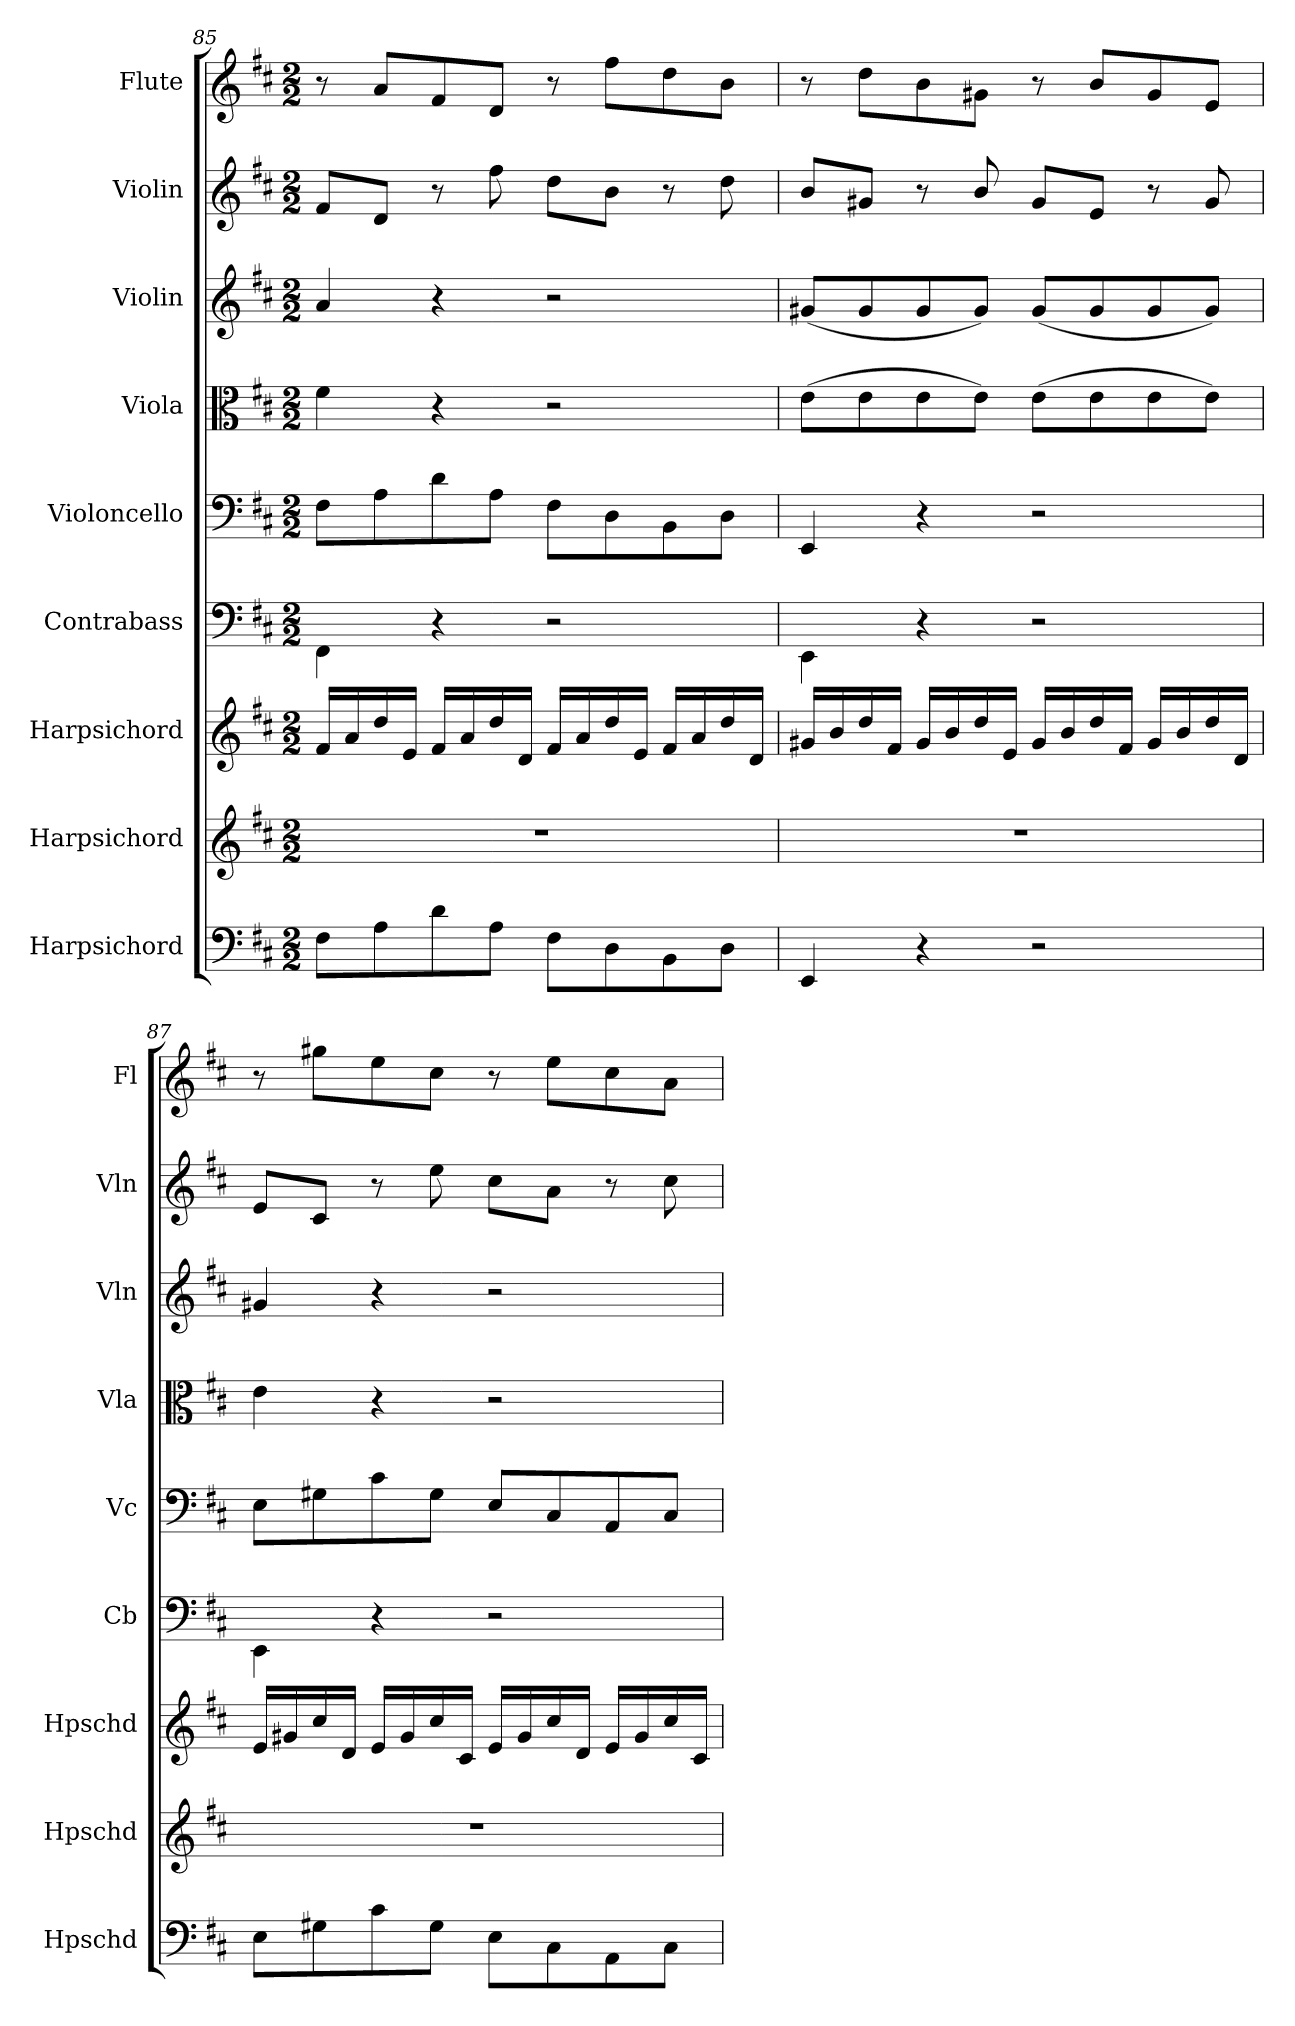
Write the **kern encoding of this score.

**kern	**kern	**kern	**kern	**kern	**kern	**kern	**kern	**kern
*part9	*part8	*part7	*part6	*part5	*part4	*part3	*part2	*part1
*staff9	*staff8	*staff7	*staff6	*staff5	*staff4	*staff3	*staff2	*staff1
*I"Harpsichord	*I"Harpsichord	*I"Harpsichord	*I"Contrabass	*I"Violoncello	*I"Viola	*I"Violin	*I"Violin	*I"Flute
*I'Hpschd	*I'Hpschd	*I'Hpschd	*I'Cb	*I'Vc	*I'Vla	*I'Vln	*I'Vln	*I'Fl
*clefF4	*clefG2	*clefG2	*clefF4	*clefF4	*clefC3	*clefG2	*clefG2	*clefG2
*k[f#c#]	*k[f#c#]	*k[f#c#]	*k[f#c#]	*k[f#c#]	*k[f#c#]	*k[f#c#]	*k[f#c#]	*k[f#c#]
*D:	*D:	*D:	*D:	*D:	*D:	*D:	*D:	*D:
*M2/2	*M2/2	*M2/2	*M2/2	*M2/2	*M2/2	*M2/2	*M2/2	*M2/2
=85	=85	=85	=85	=85	=85	=85	=85	=85
8F#\L	1r	16f#/LL	4FF#\	8F#\L	4f#\	4a/	8f#/L	8r
.	.	16a/	.	.	.	.	.	.
8A\	.	16dd/	.	8A\	.	.	8d/J	8a/L
.	.	16e/JJ	.	.	.	.	.	.
8d\	.	16f#/LL	4r	8d\	4r	4r	8r	8f#/
.	.	16a/	.	.	.	.	.	.
8A\J	.	16dd/	.	8A\J	.	.	8ff#\	8d/J
.	.	16d/JJ	.	.	.	.	.	.
8F#\L	.	16f#/LL	2r	8F#\L	2r	2r	8dd\L	8r
.	.	16a/	.	.	.	.	.	.
8D\	.	16dd/	.	8D\	.	.	8b\J	8ff#\L
.	.	16e/JJ	.	.	.	.	.	.
8BB\	.	16f#/LL	.	8BB\	.	.	8r	8dd\
.	.	16a/	.	.	.	.	.	.
8D\J	.	16dd/	.	8D\J	.	.	8dd\	8b\J
.	.	16d/JJ	.	.	.	.	.	.
=86	=86	=86	=86	=86	=86	=86	=86	=86
4EE/	1r	16g#X/LL	4EE\	4EE/	(8e\L	(8g#X/L	8b/L	8r
.	.	16b/	.	.	.	.	.	.
.	.	16dd/	.	.	8e\	8g#/	8g#X/J	8dd\L
.	.	16f#/JJ	.	.	.	.	.	.
4r	.	16g#/LL	4r	4r	8e\	8g#/	8r	8b\
.	.	16b/	.	.	.	.	.	.
.	.	16dd/	.	.	8e\J)	8g#/J)	8b/	8g#X\J
.	.	16e/JJ	.	.	.	.	.	.
2r	.	16g#/LL	2r	2r	(8e\L	(8g#/L	8g#/L	8r
.	.	16b/	.	.	.	.	.	.
.	.	16dd/	.	.	8e\	8g#/	8e/J	8b/L
.	.	16f#/JJ	.	.	.	.	.	.
.	.	16g#/LL	.	.	8e\	8g#/	8r	8g#/
.	.	16b/	.	.	.	.	.	.
.	.	16dd/	.	.	8e\J)	8g#/J)	8g#/	8e/J
.	.	16d/JJ	.	.	.	.	.	.
=87	=87	=87	=87	=87	=87	=87	=87	=87
8E\L	1r	16e/LL	4EE\	8E\L	4e\	4g#X/	8e/L	8r
.	.	16g#X/	.	.	.	.	.	.
8G#X\	.	16cc#/	.	8G#X\	.	.	8c#/J	8gg#X\L
.	.	16d/JJ	.	.	.	.	.	.
8c#\	.	16e/LL	4r	8c#\	4r	4r	8r	8ee\
.	.	16g#/	.	.	.	.	.	.
8G#\J	.	16cc#/	.	8G#\J	.	.	8ee\	8cc#\J
.	.	16c#/JJ	.	.	.	.	.	.
8E\L	.	16e/LL	2r	8E/L	2r	2r	8cc#\L	8r
.	.	16g#/	.	.	.	.	.	.
8C#\	.	16cc#/	.	8C#/	.	.	8a\J	8ee\L
.	.	16d/JJ	.	.	.	.	.	.
8AA\	.	16e/LL	.	8AA/	.	.	8r	8cc#\
.	.	16g#/	.	.	.	.	.	.
8C#\J	.	16cc#/	.	8C#/J	.	.	8cc#\	8a\J
.	.	16c#/JJ	.	.	.	.	.	.
=	=	=	=	=	=	=	=	=
*-	*-	*-	*-	*-	*-	*-	*-	*-
